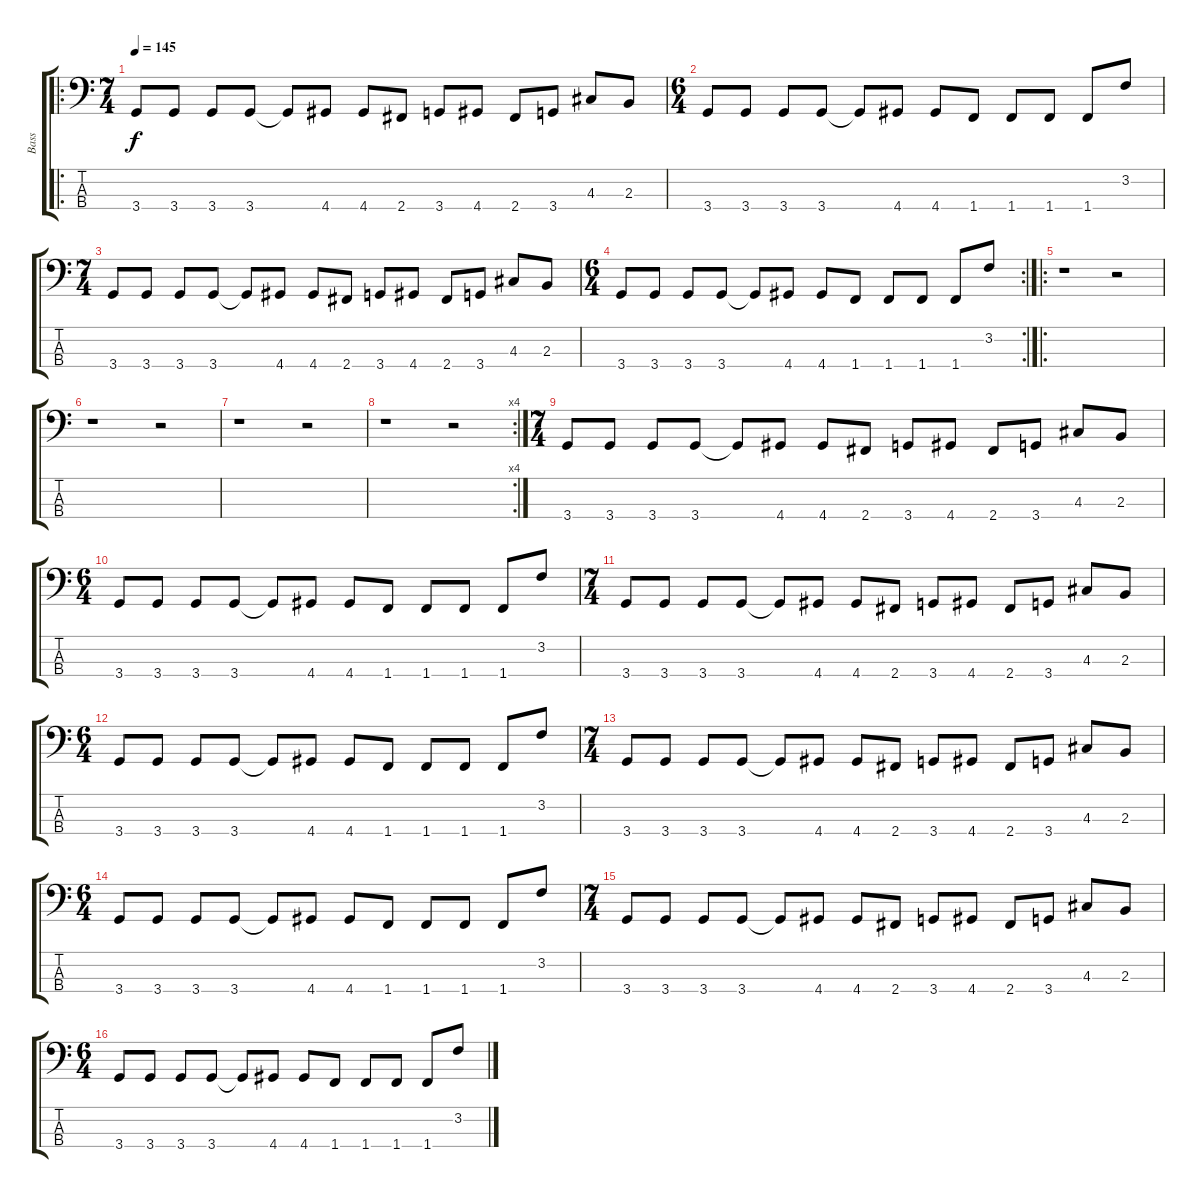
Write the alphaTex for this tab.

\track ("Bass" "Bass") {instrument electricbasspick}
\staff {score tabs}
\tuning (G2 D2 A1 E1) {hide}
\ro
\ts (7 4)
\tempo 145
\clef f4
\ks c
3.4.8{dy f} 3.4.8 3.4.8 3.4.8 3.4{t}.8 4.4.8 4.4.8 2.4.8 3.4.8 4.4.8 2.4.8 3.4.8 4.3.8 2.3.8 |
\ts (6 4)
3.4.8 3.4.8 3.4.8 3.4.8 3.4{t}.8 4.4.8 4.4.8 1.4.8 1.4.8 1.4.8 1.4.8 3.2.8 |
\ts (7 4)
3.4.8 3.4.8 3.4.8 3.4.8 3.4{t}.8 4.4.8 4.4.8 2.4.8 3.4.8 4.4.8 2.4.8 3.4.8 4.3.8 2.3.8 |
\rc 2
\ts (6 4)
3.4.8 3.4.8 3.4.8 3.4.8 3.4{t}.8 4.4.8 4.4.8 1.4.8 1.4.8 1.4.8 1.4.8 3.2.8 |
\ro
r.1 r.2 |
r.1 r.2 |
r.1 r.2 |
\rc 4
r.1 r.2 |
\ts (7 4)
3.4.8 3.4.8 3.4.8 3.4.8 3.4{t}.8 4.4.8 4.4.8 2.4.8 3.4.8 4.4.8 2.4.8 3.4.8 4.3.8 2.3.8 |
\ts (6 4)
3.4.8 3.4.8 3.4.8 3.4.8 3.4{t}.8 4.4.8 4.4.8 1.4.8 1.4.8 1.4.8 1.4.8 3.2.8 |
\ts (7 4)
3.4.8 3.4.8 3.4.8 3.4.8 3.4{t}.8 4.4.8 4.4.8 2.4.8 3.4.8 4.4.8 2.4.8 3.4.8 4.3.8 2.3.8 |
\ts (6 4)
3.4.8 3.4.8 3.4.8 3.4.8 3.4{t}.8 4.4.8 4.4.8 1.4.8 1.4.8 1.4.8 1.4.8 3.2.8 |
\ts (7 4)
3.4.8 3.4.8 3.4.8 3.4.8 3.4{t}.8 4.4.8 4.4.8 2.4.8 3.4.8 4.4.8 2.4.8 3.4.8 4.3.8 2.3.8 |
\ts (6 4)
3.4.8 3.4.8 3.4.8 3.4.8 3.4{t}.8 4.4.8 4.4.8 1.4.8 1.4.8 1.4.8 1.4.8 3.2.8 |
\ts (7 4)
3.4.8 3.4.8 3.4.8 3.4.8 3.4{t}.8 4.4.8 4.4.8 2.4.8 3.4.8 4.4.8 2.4.8 3.4.8 4.3.8 2.3.8 |
\ts (6 4)
3.4.8 3.4.8 3.4.8 3.4.8 3.4{t}.8 4.4.8 4.4.8 1.4.8 1.4.8 1.4.8 1.4.8 3.2.8
